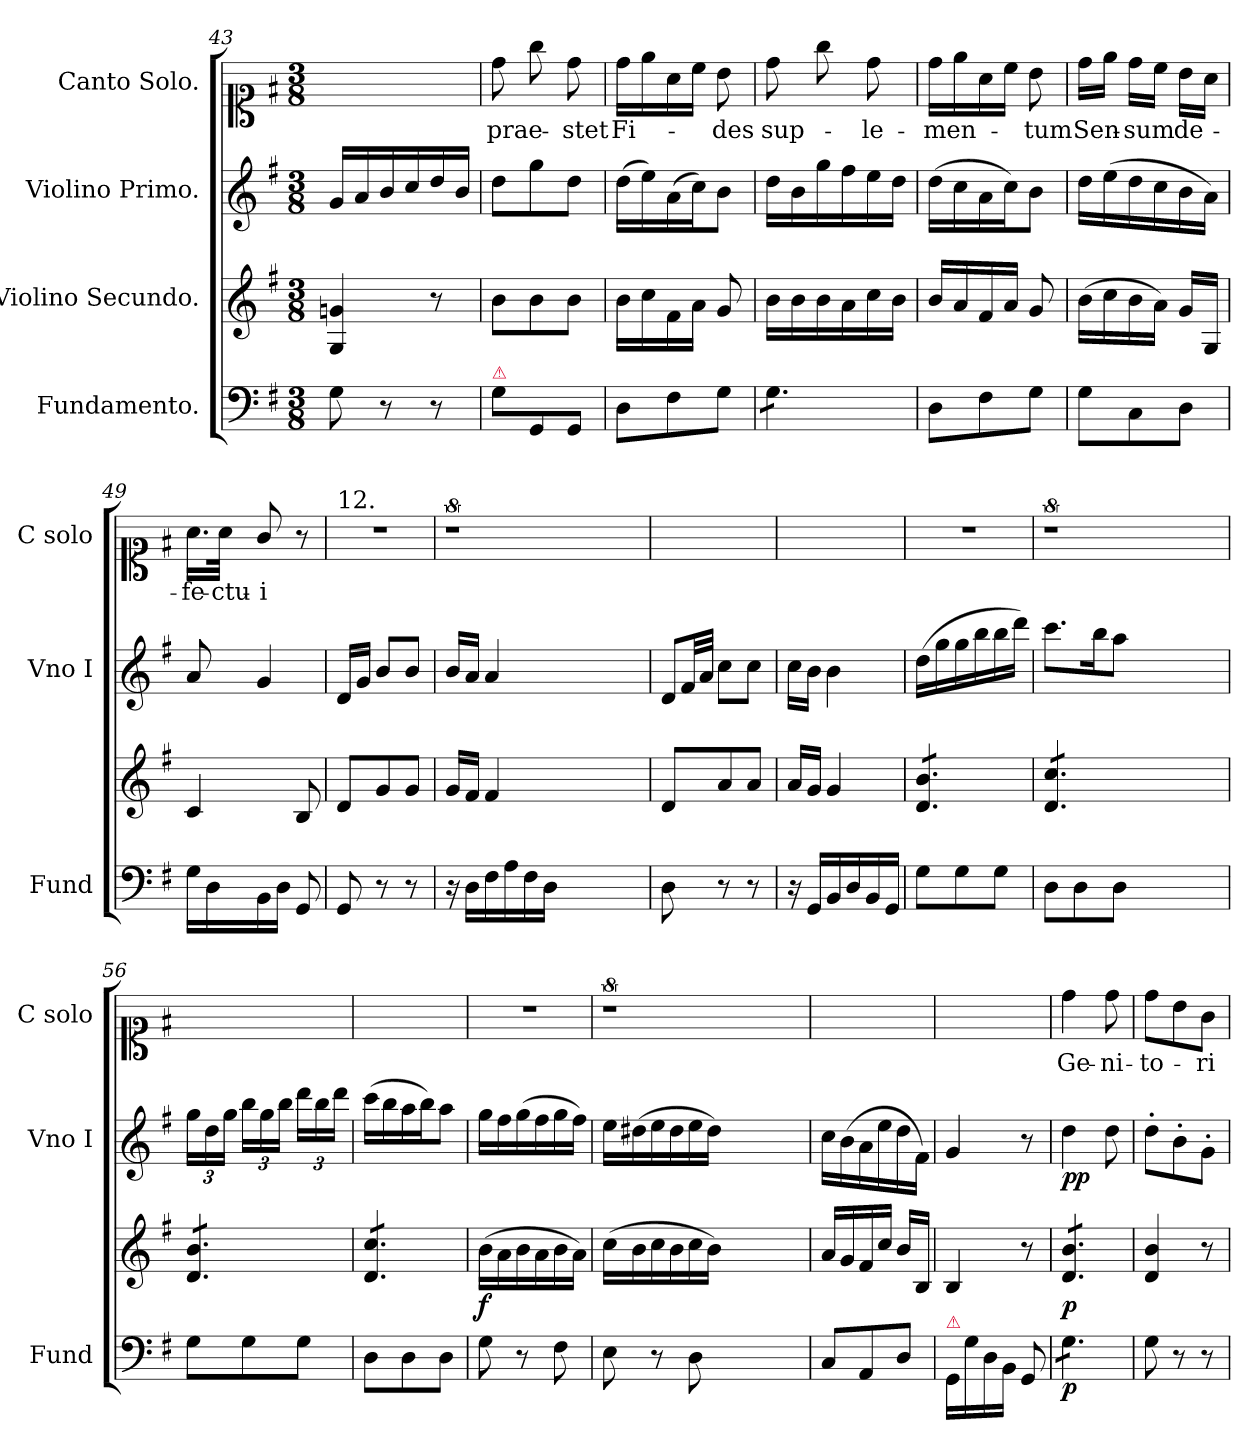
**kern	**dynam	**kern	**dynam	**kern	**dynam	**kern	**text
*part4	*part4	*part3	*part3	*part2	*part2	*part1	*part1
*staff4	*staff4	*staff3	*staff3	*staff2	*staff2	*staff1	*staff1
*I"Fundamento.	*	*I"Violino Secundo.	*	*I"Violino Primo.	*	*I"Canto Solo.	*
*I'Fund	*	*	*	*I'Vno I	*	*I'C solo	*
*clefF4	*	*clefG2	*	*clefG2	*	*clefC1	*
*k[f#]	*	*k[f#]	*	*k[f#]	*	*k[f#]	*
*G:	*	*G:	*	*G:	*	*G:	*
*M3/8	*	*M3/8	*	*M3/8	*	*M3/8	*
=43	=43	=43	=43	=43	=43	=43	=43
8G\	.	4G/ 4gn/	.	16g/LL	.	4.ryy	.
.	.	.	.	16a/	.	.	.
8r	.	.	.	16b/	.	.	.
.	.	.	.	16cc/	.	.	.
8r	.	8r	.	16dd/	.	.	.
.	.	.	.	16b/JJ	.	.	.
=44	=44	=44	=44	=44	=44	=44	=44
!LO:TX:a:color=crimson:t=⚠	!	!	!	!	!	!	!
8G\L	.	8b\L	.	8dd\L	.	8dd\	prae-
8GG/	.	8b\	.	8gg\	.	8gg\	.
8GG/J	.	8b\J	.	8dd\J	.	8dd\	-stet
=45	=45	=45	=45	=45	=45	=45	=45
8D\L	.	16b\LL	.	(16dd\LL	.	16dd\LL	Fi-
.	.	16cc\	.	16ee\)	.	16ee\	.
8F#\	.	16f#\	.	(16a\	.	16a\	.
.	.	16a\JJ	.	16cc\J)	.	16cc\JJ	.
8G\J	.	8g/	.	8b\J	.	8b\	-des
=46	=46	=46	=46	=46	=46	=46	=46
*tremolo	*	*	*	*	*	*	*
8G\L	.	16b\LL	.	16dd\LL	.	8dd\	sup-
.	.	16b\	.	16b\	.	.	.
8G\	.	16b\	.	16gg\	.	8gg\	.
.	.	16a\	.	16ff#\	.	.	.
8G\J	.	16cc\	.	16ee\	.	8dd\	-le-
*Xtremolo	*	*	*	*	*	*	*
.	.	16b\JJ	.	16dd\JJ	.	.	.
=47	=47	=47	=47	=47	=47	=47	=47
8D\L	.	16b/LL	.	(16dd\LL	.	16dd\LL	-men-
.	.	16a/	.	16cc\	.	16ee\	.
8F#\	.	16f#/	.	16a\	.	16a\	.
.	.	16a/JJ	.	16cc\J)	.	16cc\JJ	.
8G\J	.	8g/	.	8b\J	.	8b\	-tum
=48	=48	=48	=48	=48	=48	=48	=48
8G\L	.	(16b\LL	.	16dd\LL	.	16dd\LL	Sen-
.	.	16cc\	.	(16ee\	.	16ee\JJ	.
8C\	.	16b\	.	16dd\	.	16dd\LL	-sum
.	.	16a\JJ)	.	16cc\	.	16cc\JJ	.
8D\J	.	16g/LL	.	16b\	.	16b\LL	de-
.	.	16G/JJ	.	16a\JJ)	.	16a\JJ	.
=49	=49	=49	=49	=49	=49	=49	=49
16G\LL	.	4c/	.	8a/	.	16.a\LL	-fe-
16D\	.	.	.	.	.	.	.
.	.	.	.	.	.	32a\JJk	-ctu-
16BB\	.	.	.	4g/	.	8g/	-i
16D\JJ	.	.	.	.	.	.	.
8GG/	.	8B/	.	.	.	8r	.
=50	=50	=50	=50	=50	=50	=50	=50
!	!	!	!	!	!	!LO:TX:a:t=12.	!
8GG/	.	8d/L	.	16d/LL	.	4.r	.
.	.	.	.	16g/JJ	.	.	.
8r	.	8g/	.	8b/L	.	.	.
8r	.	8g/J	.	8b/J	.	.	.
=51	=51	=51	=51	=51	=51	=51	=51
16r	.	16g/LL	.	16b/LL	.	8%9r	.
16D\LL	.	16f#/JJ	.	16a/JJ	.	.	.
16F#\	.	4f#/	.	4a/	.	.	.
16A\	.	.	.	.	.	.	.
16F#\	.	.	.	.	.	.	.
16D\JJ	.	.	.	.	.	.	.
2.ryy	.	2.ryy	.	2.ryy	.	.	.
=52	=52	=52	=52	=52	=52	=52	=52
!	!	!	!	!LO:N:vis=8	!	!	!
8D\	.	8d/L	.	16d/L	.	4.ryy	.
.	.	.	.	32f#/LL	.	.	.
.	.	.	.	32a/JJJ	.	.	.
8r	.	8a/	.	8cc\L	.	.	.
8r	.	8a/J	.	8cc\J	.	.	.
=53	=53	=53	=53	=53	=53	=53	=53
16r	.	16a/LL	.	16cc\LL	.	4.ryy	.
16GG/LL	.	16g/JJ	.	16b\JJ	.	.	.
16BB/	.	4g/	.	4b\	.	.	.
16D/	.	.	.	.	.	.	.
16BB/	.	.	.	.	.	.	.
16GG/JJ	.	.	.	.	.	.	.
=54	=54	=54	=54	=54	=54	=54	=54
*	*	*tremolo	*	*	*	*	*
8G\L	.	8d/ 8b/L	.	(16dd\LL	.	4.r	.
.	.	.	.	16gg\	.	.	.
8G\	.	8d/ 8b/	.	16gg\	.	.	.
.	.	.	.	16bb\	.	.	.
8G\J	.	8d/ 8b/J	.	16bb\	.	.	.
.	.	.	.	16ddd\JJ)	.	.	.
=55	=55	=55	=55	=55	=55	=55	=55
8D\L	.	8d/ 8cc/L	.	8.ccc\L	.	8%9r	.
8D\	.	8d/ 8cc/	.	.	.	.	.
.	.	.	.	16bb\K	.	.	.
8D\J	.	8d/ 8cc/J	.	8aa\J	.	.	.
2.ryy	.	2.ryy	.	2.ryy	.	.	.
=56	=56	=56	=56	=56	=56	=56	=56
8G\L	.	8d/ 8b/L	.	24gg\LL	.	4.ryy	.
.	.	.	.	24dd\	.	.	.
.	.	.	.	24gg\JJ	.	.	.
8G\	.	8d/ 8b/	.	24bb\LL	.	.	.
.	.	.	.	24gg\	.	.	.
.	.	.	.	24bb\JJ	.	.	.
8G\J	.	8d/ 8b/J	.	24ddd\LL	.	.	.
.	.	.	.	24bb\	.	.	.
.	.	.	.	24ddd\JJ	.	.	.
=57	=57	=57	=57	=57	=57	=57	=57
8D\L	.	8d/ 8cc/L	.	(16ccc\LL	.	4.ryy	.
.	.	.	.	16bb\	.	.	.
8D\	.	8d/ 8cc/	.	16aa\	.	.	.
.	.	.	.	16bb\J)	.	.	.
8D\J	.	8d/ 8cc/J	.	8aa\J	.	.	.
*	*	*Xtremolo	*	*	*	*	*
=58	=58	=58	=58	=58	=58	=58	=58
8G\	.	(16b\LL	f	16gg\LL	.	4.r	.
.	.	16a\	.	16ff#\	.	.	.
8r	.	16b\	.	(16gg\	.	.	.
.	.	16a\	.	16ff#\	.	.	.
8F#\	.	16b\	.	16gg\	.	.	.
.	.	16a\JJ)	.	16ff#\JJ)	.	.	.
=59	=59	=59	=59	=59	=59	=59	=59
8E\	.	(16cc\LL	.	16ee\LL	.	8%9r	.
.	.	16b\	.	(16dd#X\	.	.	.
8r	.	16cc\	.	16ee\	.	.	.
.	.	16b\	.	16dd#\	.	.	.
8D\	.	16cc\	.	16ee\	.	.	.
.	.	16b\JJ)	.	16dd#\JJ)	.	.	.
2.ryy	.	2.ryy	.	2.ryy	.	.	.
=60	=60	=60	=60	=60	=60	=60	=60
8C/L	.	16a/LL	.	16cc\LL	.	4.ryy	.
.	.	16g/	.	(16b\	.	.	.
8AA/	.	16f#/	.	16a\	.	.	.
.	.	16cc/JJ	.	16ee\	.	.	.
8D/J	.	16b/LL	.	16dd\	.	.	.
.	.	16B/JJ	.	16f#\JJ)	.	.	.
=61	=61	=61	=61	=61	=61	=61	=61
!LO:TX:a:color=crimson:t=⚠	!	!	!	!	!	!	!
16GG/LL	.	4B/	.	4g/	.	4.ryy	.
16G\	.	.	.	.	.	.	.
16D\	.	.	.	.	.	.	.
16BB\JJ	.	.	.	.	.	.	.
8GG/	.	8r	.	8r	.	.	.
=62	=62	=62	=62	=62	=62	=62	=62
!	!	!	!	!	!LO:DY:b	!	!
*tremolo	*	*	*	*	*	*	*
*	*	*tremolo	*	*	*	*	*
8G\L	p	8d/ 8b/L	p	4dd\	pp	4dd\	Ge-
8G\	.	8d/ 8b/	.	.	.	.	.
8G\J	.	8d/ 8b/J	.	8dd\	.	8dd\	-ni-
*	*	*Xtremolo	*	*	*	*	*
*Xtremolo	*	*	*	*	*	*	*
=63	=63	=63	=63	=63	=63	=63	=63
8G\	.	4d/ 4b/	.	8dd'\L	.	8dd\L	-to-
8r	.	.	.	8b'\	.	8b\	.
8r	.	8r	.	8g'\J	.	8g\J	-ri
=	=	=	=	=	=	=	=
*-	*-	*-	*-	*-	*-	*-	*-
